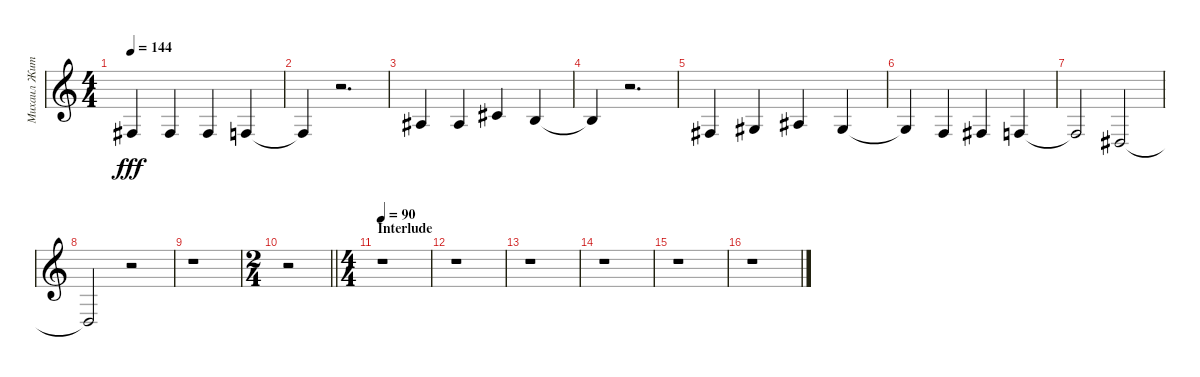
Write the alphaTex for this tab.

\track ("Михаил Житняков" "Михаил Жит") {instrument altosax}
\staff {score}
\tuning (E4 B3 G3 D3 A2 E2 B1) {hide}
\ts (4 4)
\tempo 144
\clef g2
\ks c
4.4.4{dy fff} 4.4.4 4.4.4 3.4.4 |
3.4{t}.4 r.2{d} |
3.3.4 3.3.4 2.2.4 0.2.4 |
0.2{t}.4 r.2{d} |
4.4.4 1.3.4 3.3.4 1.3.4 |
1.3{t}.4 3.4.4 4.4.4 3.4.4 |
3.4{t}.2 1.4.2 |
1.4{t}.2 r.2 |
r.1 |
\ts (2 4)
\barLineRight lightlight
r.2 |
\ts (4 4)
\section ("" "Interlude")
\tempo 90
r.1 |
r.1 |
r.1 |
r.1 |
r.1 |
r.1
